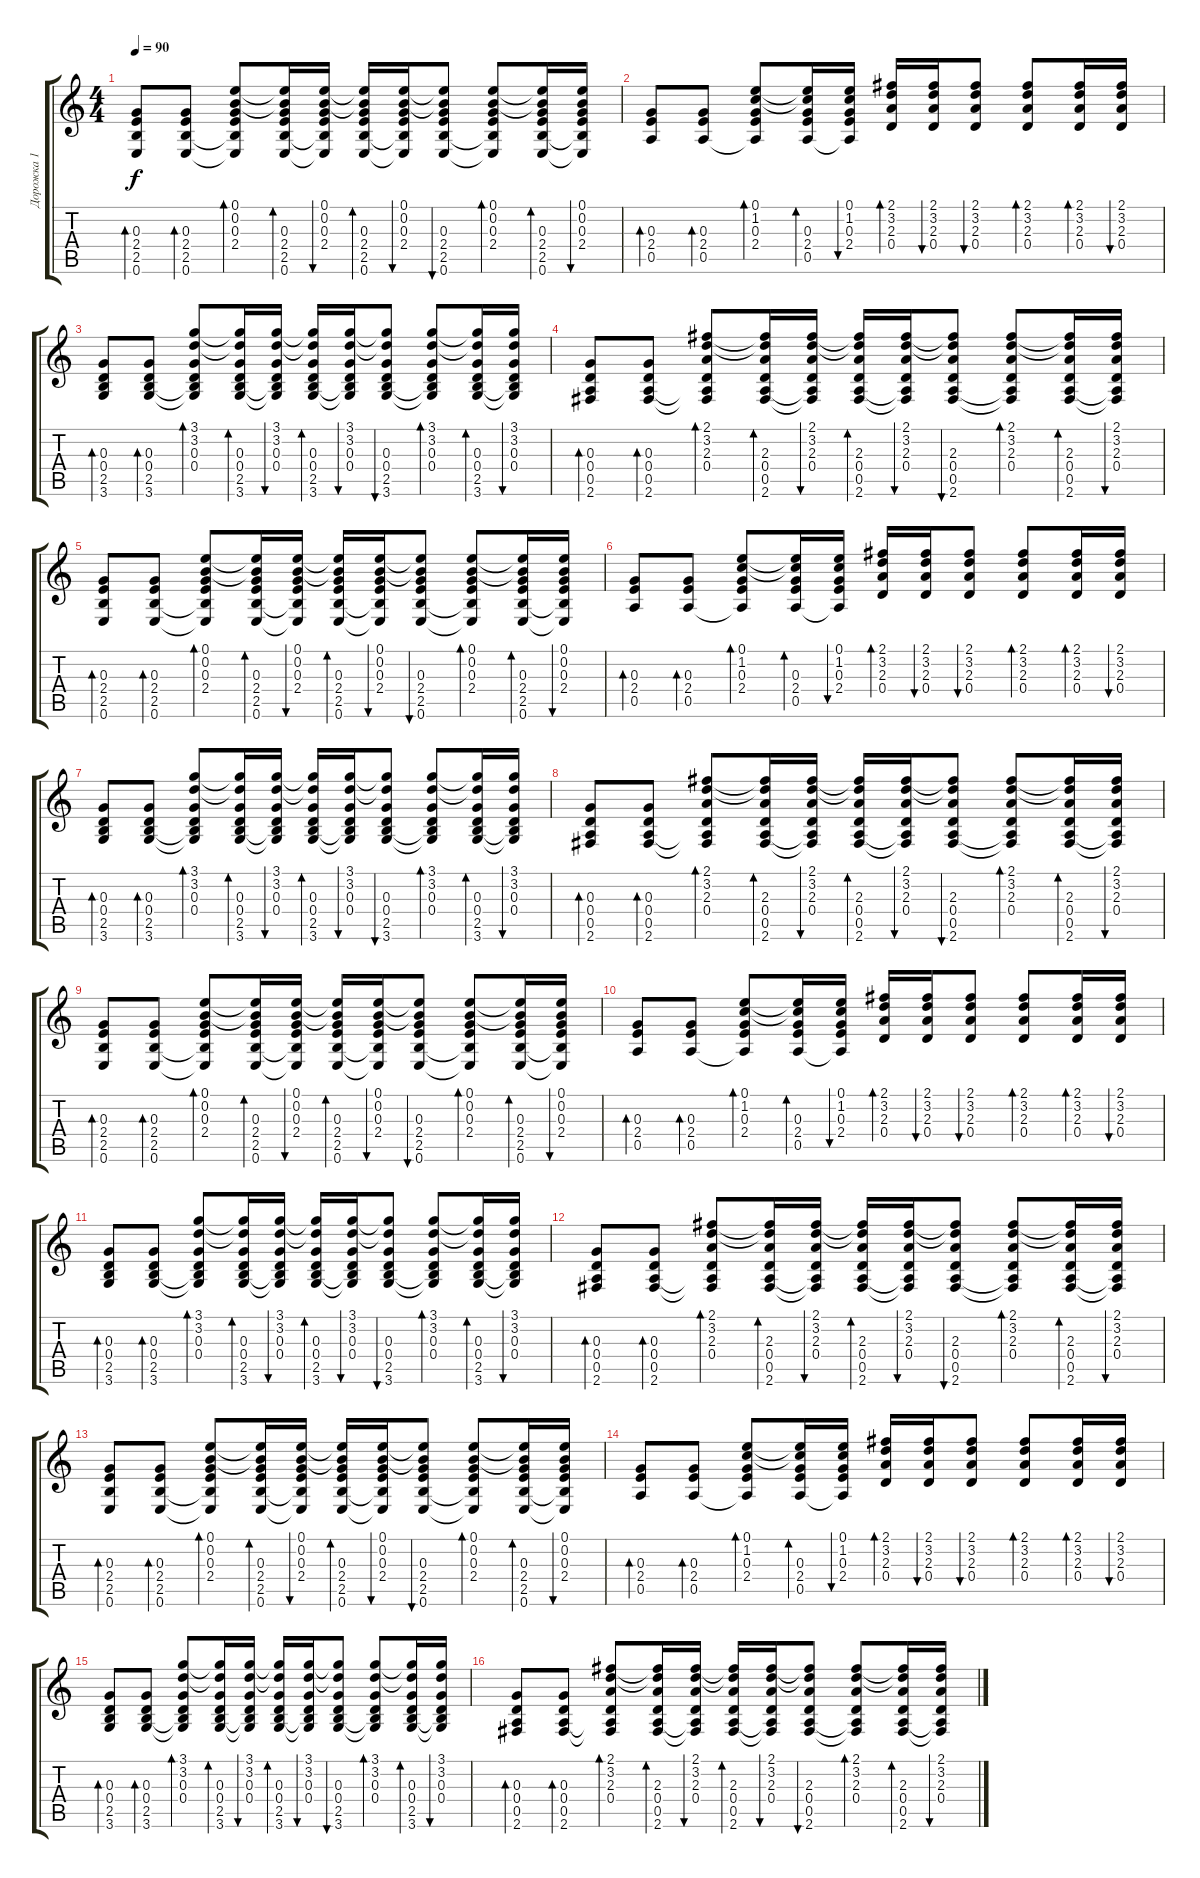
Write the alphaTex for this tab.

\track ("Дорожка 1" "Дорожка 1") {instrument acousticguitarsteel}
\staff {score tabs}
\tuning (E4 B3 G3 D3 A2 E2) {hide}
\ts (4 4)
\tempo 90
\clef g2
\ks c
(0.3 2.4 2.5 0.6).8{bd 60 dy f} (0.3 2.4 2.5 0.6).8{bd 60} (0.1 0.2 0.3 2.4 2.5{t} 0.6{t}).8{bd 60} (0.1{t} 0.2{t} 0.3 2.4 2.5 0.6).16{bd 60} (0.1 0.2 0.3 2.4 2.5{t} 0.6{t}).16{bu 60} (0.1{t} 0.2{t} 0.3 2.4 2.5 0.6).16{bd 60} (0.1 0.2 0.3 2.4 2.5{t} 0.6{t}).16{bu 60} (0.1{t} 0.2{t} 0.3 2.4 2.5 0.6).8{bu 60} (0.1 0.2 0.3 2.4 2.5{t} 0.6{t}).8{bd 60} (0.1{t} 0.2{t} 0.3 2.4 2.5 0.6).16{bd 60} (0.1 0.2 0.3 2.4 2.5{t} 0.6{t}).16{bu 60} |
(0.3 2.4 0.5).8{bd 60} (0.3 2.4 0.5).8{bd 60} (0.1 1.2 0.3 2.4 0.5{t}).8{bd 60} (0.1{t} 1.2{t} 0.3 2.4 0.5).16{bd 60} (0.1 1.2 0.3 2.4 0.5{t}).16{bu 60} (2.1 3.2 2.3 0.4).16{bd 60} (2.1 3.2 2.3 0.4).16{bu 60} (2.1 3.2 2.3 0.4).8{bu 60} (2.1 3.2 2.3 0.4).8{bd 60} (2.1 3.2 2.3 0.4).16{bd 60} (2.1 3.2 2.3 0.4).16{bu 60} |
(0.3 0.4 2.5 3.6).8{bd 60} (0.3 0.4 2.5 3.6).8{bd 60} (3.1 3.2 0.3 0.4 2.5{t} 3.6{t}).8{bd 60} (3.1{t} 3.2{t} 0.3 0.4 2.5 3.6).16{bd 60} (3.1 3.2 0.3 0.4 2.5{t} 3.6{t}).16{bu 60} (3.1{t} 3.2{t} 0.3 0.4 2.5 3.6).16{bd 60} (3.1 3.2 0.3 0.4 2.5{t} 3.6{t}).16{bu 60} (3.1{t} 3.2{t} 0.3 0.4 2.5 3.6).8{bu 60} (3.1 3.2 0.3 0.4 2.5{t} 3.6{t}).8{bd 60} (3.1{t} 3.2{t} 0.3 0.4 2.5 3.6).16{bd 60} (3.1 3.2 0.3 0.4 2.5{t} 3.6{t}).16{bu 60} |
(0.3 0.4 0.5 2.6).8{bd 60} (0.3 0.4 0.5 2.6).8{bd 60} (2.1 3.2 2.3 0.4 0.5{t} 2.6{t}).8{bd 60} (2.1{t} 3.2{t} 2.3 0.4 0.5 2.6).16{bd 60} (2.1 3.2 2.3 0.4 0.5{t} 2.6{t}).16{bu 60} (2.1{t} 3.2{t} 2.3 0.4 0.5 2.6).16{bd 60} (2.1 3.2 2.3 0.4 0.5{t} 2.6{t}).16{bu 60} (2.1{t} 3.2{t} 2.3 0.4 0.5 2.6).8{bu 60} (2.1 3.2 2.3 0.4 0.5{t} 2.6{t}).8{bd 60} (2.1{t} 3.2{t} 2.3 0.4 0.5 2.6).16{bd 60} (2.1 3.2 2.3 0.4 0.5{t} 2.6{t}).16{bu 60} |
(0.3 2.4 2.5 0.6).8{bd 60} (0.3 2.4 2.5 0.6).8{bd 60} (0.1 0.2 0.3 2.4 2.5{t} 0.6{t}).8{bd 60} (0.1{t} 0.2{t} 0.3 2.4 2.5 0.6).16{bd 60} (0.1 0.2 0.3 2.4 2.5{t} 0.6{t}).16{bu 60} (0.1{t} 0.2{t} 0.3 2.4 2.5 0.6).16{bd 60} (0.1 0.2 0.3 2.4 2.5{t} 0.6{t}).16{bu 60} (0.1{t} 0.2{t} 0.3 2.4 2.5 0.6).8{bu 60} (0.1 0.2 0.3 2.4 2.5{t} 0.6{t}).8{bd 60} (0.1{t} 0.2{t} 0.3 2.4 2.5 0.6).16{bd 60} (0.1 0.2 0.3 2.4 2.5{t} 0.6{t}).16{bu 60} |
(0.3 2.4 0.5).8{bd 60} (0.3 2.4 0.5).8{bd 60} (0.1 1.2 0.3 2.4 0.5{t}).8{bd 60} (0.1{t} 1.2{t} 0.3 2.4 0.5).16{bd 60} (0.1 1.2 0.3 2.4 0.5{t}).16{bu 60} (2.1 3.2 2.3 0.4).16{bd 60} (2.1 3.2 2.3 0.4).16{bu 60} (2.1 3.2 2.3 0.4).8{bu 60} (2.1 3.2 2.3 0.4).8{bd 60} (2.1 3.2 2.3 0.4).16{bd 60} (2.1 3.2 2.3 0.4).16{bu 60} |
(0.3 0.4 2.5 3.6).8{bd 60} (0.3 0.4 2.5 3.6).8{bd 60} (3.1 3.2 0.3 0.4 2.5{t} 3.6{t}).8{bd 60} (3.1{t} 3.2{t} 0.3 0.4 2.5 3.6).16{bd 60} (3.1 3.2 0.3 0.4 2.5{t} 3.6{t}).16{bu 60} (3.1{t} 3.2{t} 0.3 0.4 2.5 3.6).16{bd 60} (3.1 3.2 0.3 0.4 2.5{t} 3.6{t}).16{bu 60} (3.1{t} 3.2{t} 0.3 0.4 2.5 3.6).8{bu 60} (3.1 3.2 0.3 0.4 2.5{t} 3.6{t}).8{bd 60} (3.1{t} 3.2{t} 0.3 0.4 2.5 3.6).16{bd 60} (3.1 3.2 0.3 0.4 2.5{t} 3.6{t}).16{bu 60} |
(0.3 0.4 0.5 2.6).8{bd 60} (0.3 0.4 0.5 2.6).8{bd 60} (2.1 3.2 2.3 0.4 0.5{t} 2.6{t}).8{bd 60} (2.1{t} 3.2{t} 2.3 0.4 0.5 2.6).16{bd 60} (2.1 3.2 2.3 0.4 0.5{t} 2.6{t}).16{bu 60} (2.1{t} 3.2{t} 2.3 0.4 0.5 2.6).16{bd 60} (2.1 3.2 2.3 0.4 0.5{t} 2.6{t}).16{bu 60} (2.1{t} 3.2{t} 2.3 0.4 0.5 2.6).8{bu 60} (2.1 3.2 2.3 0.4 0.5{t} 2.6{t}).8{bd 60} (2.1{t} 3.2{t} 2.3 0.4 0.5 2.6).16{bd 60} (2.1 3.2 2.3 0.4 0.5{t} 2.6{t}).16{bu 60} |
(0.3 2.4 2.5 0.6).8{bd 60} (0.3 2.4 2.5 0.6).8{bd 60} (0.1 0.2 0.3 2.4 2.5{t} 0.6{t}).8{bd 60} (0.1{t} 0.2{t} 0.3 2.4 2.5 0.6).16{bd 60} (0.1 0.2 0.3 2.4 2.5{t} 0.6{t}).16{bu 60} (0.1{t} 0.2{t} 0.3 2.4 2.5 0.6).16{bd 60} (0.1 0.2 0.3 2.4 2.5{t} 0.6{t}).16{bu 60} (0.1{t} 0.2{t} 0.3 2.4 2.5 0.6).8{bu 60} (0.1 0.2 0.3 2.4 2.5{t} 0.6{t}).8{bd 60} (0.1{t} 0.2{t} 0.3 2.4 2.5 0.6).16{bd 60} (0.1 0.2 0.3 2.4 2.5{t} 0.6{t}).16{bu 60} |
(0.3 2.4 0.5).8{bd 60} (0.3 2.4 0.5).8{bd 60} (0.1 1.2 0.3 2.4 0.5{t}).8{bd 60} (0.1{t} 1.2{t} 0.3 2.4 0.5).16{bd 60} (0.1 1.2 0.3 2.4 0.5{t}).16{bu 60} (2.1 3.2 2.3 0.4).16{bd 60} (2.1 3.2 2.3 0.4).16{bu 60} (2.1 3.2 2.3 0.4).8{bu 60} (2.1 3.2 2.3 0.4).8{bd 60} (2.1 3.2 2.3 0.4).16{bd 60} (2.1 3.2 2.3 0.4).16{bu 60} |
(0.3 0.4 2.5 3.6).8{bd 60} (0.3 0.4 2.5 3.6).8{bd 60} (3.1 3.2 0.3 0.4 2.5{t} 3.6{t}).8{bd 60} (3.1{t} 3.2{t} 0.3 0.4 2.5 3.6).16{bd 60} (3.1 3.2 0.3 0.4 2.5{t} 3.6{t}).16{bu 60} (3.1{t} 3.2{t} 0.3 0.4 2.5 3.6).16{bd 60} (3.1 3.2 0.3 0.4 2.5{t} 3.6{t}).16{bu 60} (3.1{t} 3.2{t} 0.3 0.4 2.5 3.6).8{bu 60} (3.1 3.2 0.3 0.4 2.5{t} 3.6{t}).8{bd 60} (3.1{t} 3.2{t} 0.3 0.4 2.5 3.6).16{bd 60} (3.1 3.2 0.3 0.4 2.5{t} 3.6{t}).16{bu 60} |
(0.3 0.4 0.5 2.6).8{bd 60} (0.3 0.4 0.5 2.6).8{bd 60} (2.1 3.2 2.3 0.4 0.5{t} 2.6{t}).8{bd 60} (2.1{t} 3.2{t} 2.3 0.4 0.5 2.6).16{bd 60} (2.1 3.2 2.3 0.4 0.5{t} 2.6{t}).16{bu 60} (2.1{t} 3.2{t} 2.3 0.4 0.5 2.6).16{bd 60} (2.1 3.2 2.3 0.4 0.5{t} 2.6{t}).16{bu 60} (2.1{t} 3.2{t} 2.3 0.4 0.5 2.6).8{bu 60} (2.1 3.2 2.3 0.4 0.5{t} 2.6{t}).8{bd 60} (2.1{t} 3.2{t} 2.3 0.4 0.5 2.6).16{bd 60} (2.1 3.2 2.3 0.4 0.5{t} 2.6{t}).16{bu 60} |
(0.3 2.4 2.5 0.6).8{bd 60} (0.3 2.4 2.5 0.6).8{bd 60} (0.1 0.2 0.3 2.4 2.5{t} 0.6{t}).8{bd 60} (0.1{t} 0.2{t} 0.3 2.4 2.5 0.6).16{bd 60} (0.1 0.2 0.3 2.4 2.5{t} 0.6{t}).16{bu 60} (0.1{t} 0.2{t} 0.3 2.4 2.5 0.6).16{bd 60} (0.1 0.2 0.3 2.4 2.5{t} 0.6{t}).16{bu 60} (0.1{t} 0.2{t} 0.3 2.4 2.5 0.6).8{bu 60} (0.1 0.2 0.3 2.4 2.5{t} 0.6{t}).8{bd 60} (0.1{t} 0.2{t} 0.3 2.4 2.5 0.6).16{bd 60} (0.1 0.2 0.3 2.4 2.5{t} 0.6{t}).16{bu 60} |
(0.3 2.4 0.5).8{bd 60} (0.3 2.4 0.5).8{bd 60} (0.1 1.2 0.3 2.4 0.5{t}).8{bd 60} (0.1{t} 1.2{t} 0.3 2.4 0.5).16{bd 60} (0.1 1.2 0.3 2.4 0.5{t}).16{bu 60} (2.1 3.2 2.3 0.4).16{bd 60} (2.1 3.2 2.3 0.4).16{bu 60} (2.1 3.2 2.3 0.4).8{bu 60} (2.1 3.2 2.3 0.4).8{bd 60} (2.1 3.2 2.3 0.4).16{bd 60} (2.1 3.2 2.3 0.4).16{bu 60} |
(0.3 0.4 2.5 3.6).8{bd 60} (0.3 0.4 2.5 3.6).8{bd 60} (3.1 3.2 0.3 0.4 2.5{t} 3.6{t}).8{bd 60} (3.1{t} 3.2{t} 0.3 0.4 2.5 3.6).16{bd 60} (3.1 3.2 0.3 0.4 2.5{t} 3.6{t}).16{bu 60} (3.1{t} 3.2{t} 0.3 0.4 2.5 3.6).16{bd 60} (3.1 3.2 0.3 0.4 2.5{t} 3.6{t}).16{bu 60} (3.1{t} 3.2{t} 0.3 0.4 2.5 3.6).8{bu 60} (3.1 3.2 0.3 0.4 2.5{t} 3.6{t}).8{bd 60} (3.1{t} 3.2{t} 0.3 0.4 2.5 3.6).16{bd 60} (3.1 3.2 0.3 0.4 2.5{t} 3.6{t}).16{bu 60} |
(0.3 0.4 0.5 2.6).8{bd 60} (0.3 0.4 0.5 2.6).8{bd 60} (2.1 3.2 2.3 0.4 0.5{t} 2.6{t}).8{bd 60} (2.1{t} 3.2{t} 2.3 0.4 0.5 2.6).16{bd 60} (2.1 3.2 2.3 0.4 0.5{t} 2.6{t}).16{bu 60} (2.1{t} 3.2{t} 2.3 0.4 0.5 2.6).16{bd 60} (2.1 3.2 2.3 0.4 0.5{t} 2.6{t}).16{bu 60} (2.1{t} 3.2{t} 2.3 0.4 0.5 2.6).8{bu 60} (2.1 3.2 2.3 0.4 0.5{t} 2.6{t}).8{bd 60} (2.1{t} 3.2{t} 2.3 0.4 0.5 2.6).16{bd 60} (2.1 3.2 2.3 0.4 0.5{t} 2.6{t}).16{bu 60}
